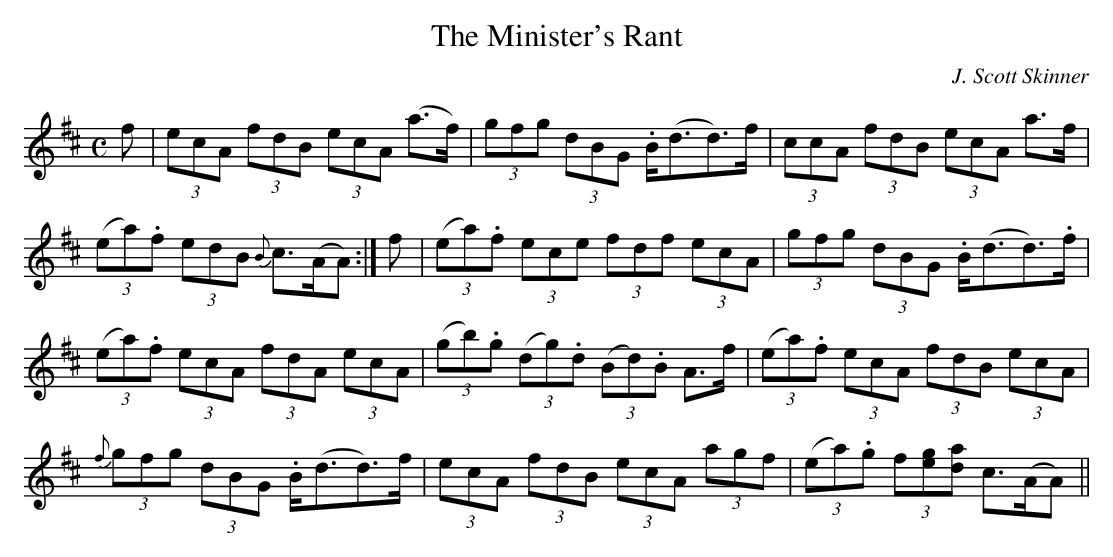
X:1
T:Minister's Rant, The
M:C
L:1/8
C:J. Scott Skinner
K:Amix
f|(3ecA (3fdB (3ecA (a>f)|(3gfg (3dBG .B<(dd>)f|(3ccA (3fdB (3ecA a>f|
(3(ea).f (3edB {B}c>(AA):|f|(3(ea).f (3ece (3fdf (3ecA|(3gfg (3dBG .B<(dd>).f|
(3(ea).f (3ecA (3fdA (3ecA|(3(gb).g (3(dg).d (3(Bd).B A>f|(3(ea).f (3ecA (3fdB (3ecA|
{f}(3gfg (3dBG .B<(dd>)f|(3ecA (3fdB (3ecA (3agf|(3(ea).g (3f[eg][da] c>(AA)||
